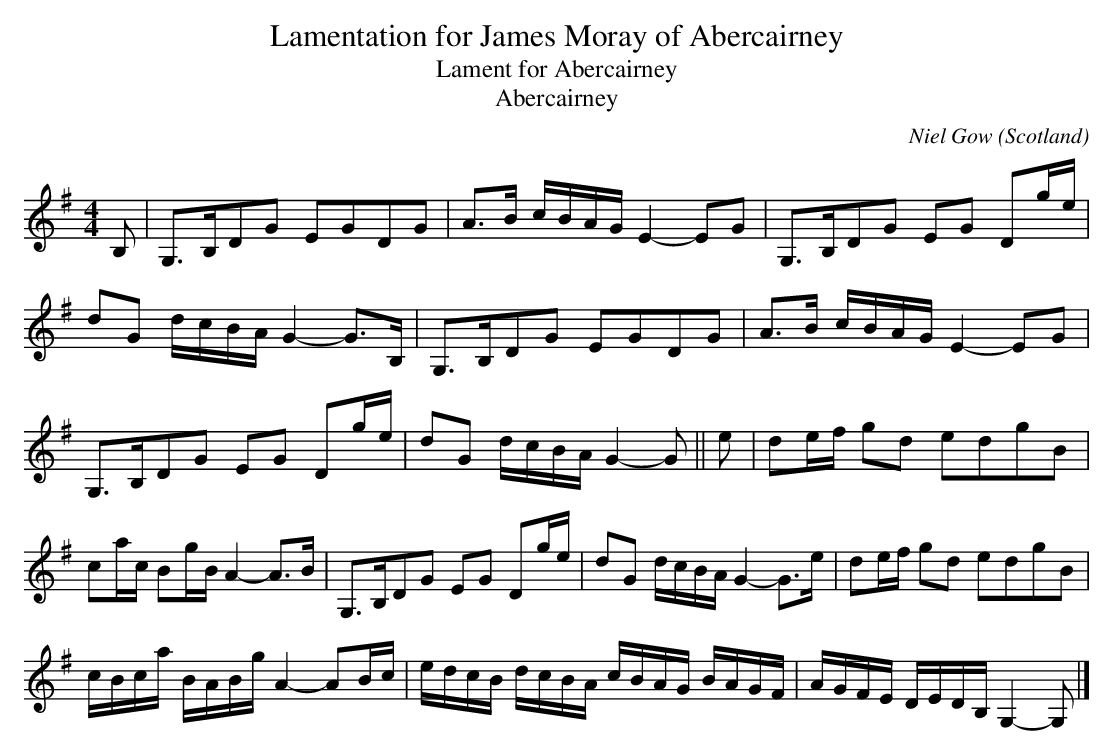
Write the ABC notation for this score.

X:1
T:Lamentation for James Moray of Abercairney
T:Lament for Abercairney
T:Abercairney
C:Niel Gow
O:Scotland
L:1/8
M:4/4
K:G
B,|G,>B,DG EGDG|A>B c/B/A/G/ E2- EG|G,>B,DG EG Dg/e/|
dG d/c/B/A/ G2- G>B,|G,>B,DG EGDG|A>B c/B/A/G/ E2- EG|
G,>B,DG EG Dg/e/|dG d/c/B/A/ G2- G||e|de/f/ gd edgB|
ca/c/ Bg/B/ A2- A>B|G,>B,DG EG Dg/e/|dG d/c/B/A/ G2- G>e|de/f/ gd edgB|
c/B/c/a/ B/A/B/g/ A2- AB/c/|e/d/c/B/ d/c/B/A/ c/B/A/G/ B/A/G/F/|\
A/G/F/E/ D/E/D/B,/G,2-G,|]
